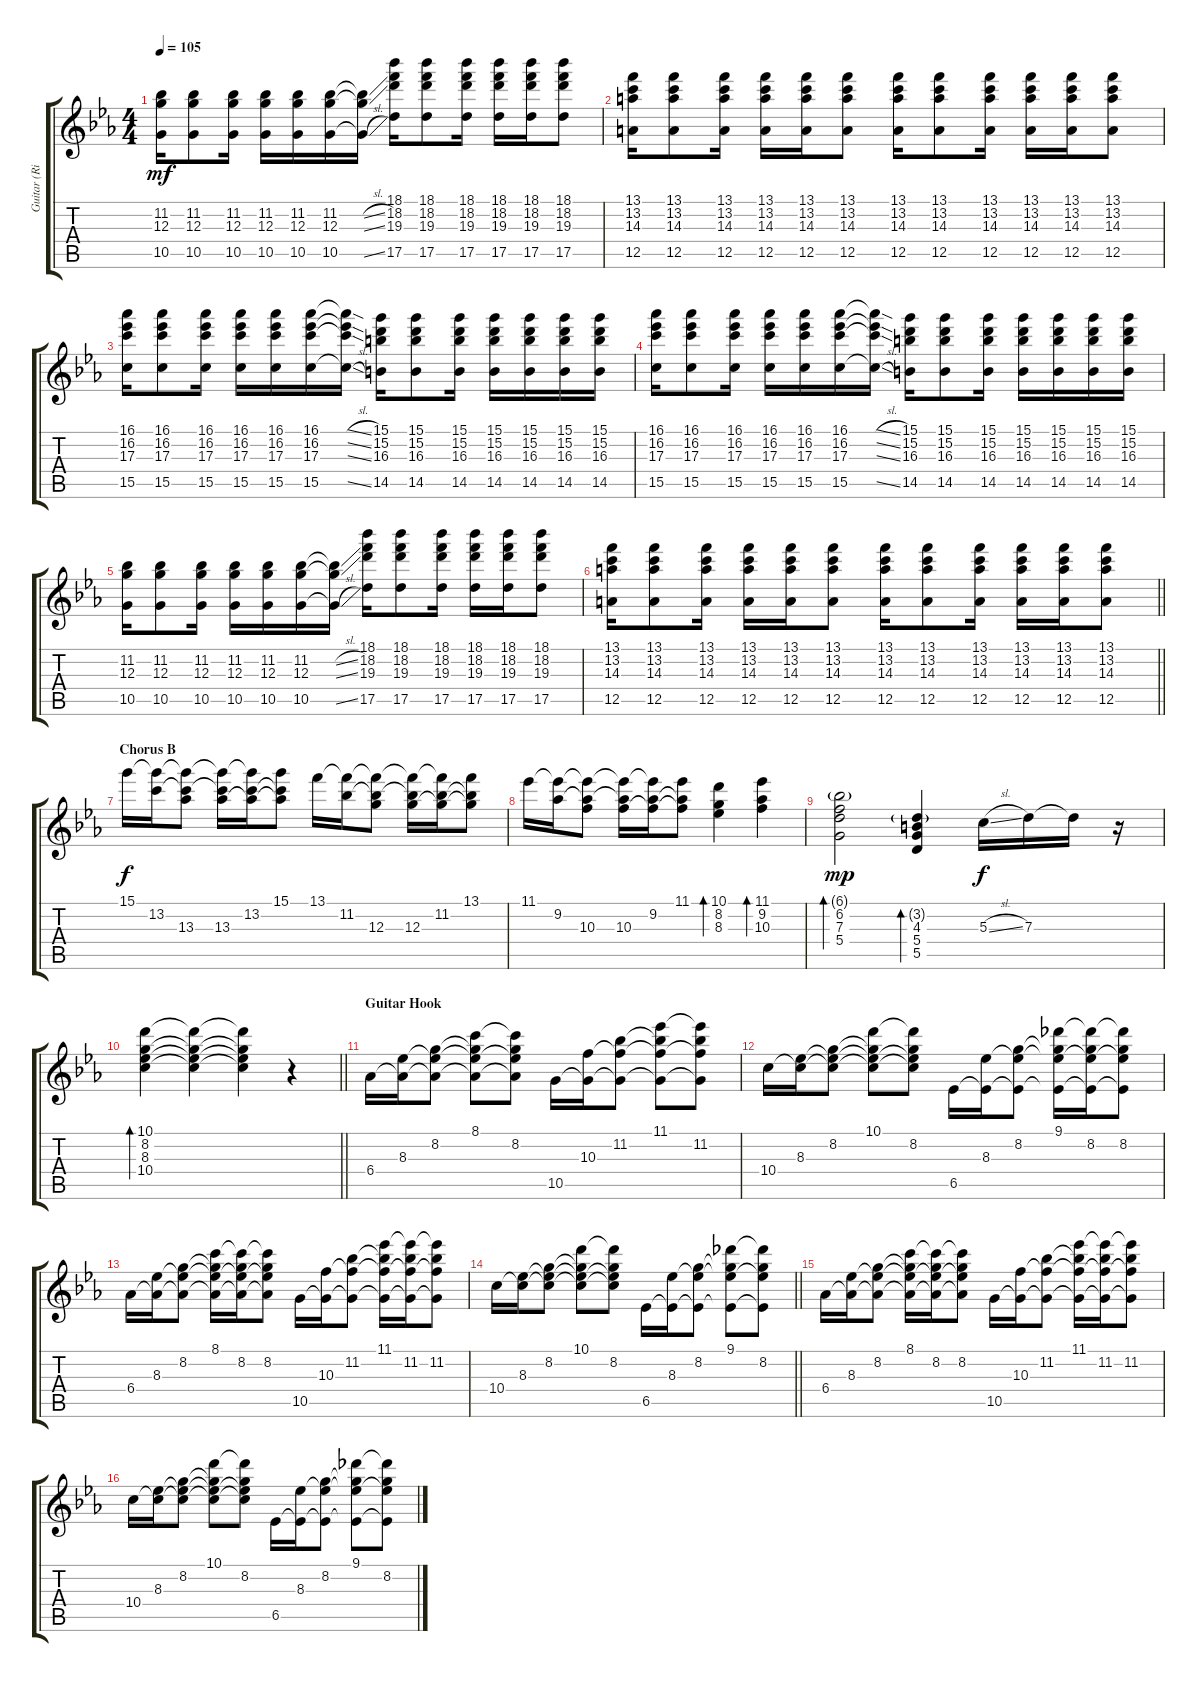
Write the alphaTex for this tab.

\track ("Guitar (Right)" "Guitar (Ri") {instrument overdrivenguitar}
\staff {score tabs}
\tuning (E4 B3 G3 D3 A2 E2) {hide}
\ts (4 4)
\tempo 105
\clef g2
\ks eb
(11.2 12.3 10.5).16{dy mf} (11.2 12.3 10.5).8 (11.2 12.3 10.5).16 (11.2 12.3 10.5).16 (11.2 12.3 10.5).16 (11.2 12.3 10.5).16 (11.2{sl t} 12.3{sl t} 10.5{sl t}).16 (18.1 18.2 19.3 17.5).16 (18.1 18.2 19.3 17.5).8 (18.1 18.2 19.3 17.5).16 (18.1 18.2 19.3 17.5).16 (18.1 18.2 19.3 17.5).16 (18.1 18.2 19.3 17.5).8 |
(13.1 13.2 14.3 12.5).16 (13.1 13.2 14.3 12.5).8 (13.1 13.2 14.3 12.5).16 (13.1 13.2 14.3 12.5).16 (13.1 13.2 14.3 12.5).16 (13.1 13.2 14.3 12.5).8 (13.1 13.2 14.3 12.5).16 (13.1 13.2 14.3 12.5).8 (13.1 13.2 14.3 12.5).16 (13.1 13.2 14.3 12.5).16 (13.1 13.2 14.3 12.5).16 (13.1 13.2 14.3 12.5).8 |
(16.1 16.2 17.3 15.5).16 (16.1 16.2 17.3 15.5).8 (16.1 16.2 17.3 15.5).16 (16.1 16.2 17.3 15.5).16 (16.1 16.2 17.3 15.5).16 (16.1 16.2 17.3 15.5).16 (16.1{sl t} 16.2{sl t} 17.3{sl t} 15.5{sl t}).16 (15.1 15.2 16.3 14.5).16 (15.1 15.2 16.3 14.5).8 (15.1 15.2 16.3 14.5).16 (15.1 15.2 16.3 14.5).16 (15.1 15.2 16.3 14.5).16 (15.1 15.2 16.3 14.5).16 (15.1 15.2 16.3 14.5).16 |
(16.1 16.2 17.3 15.5).16 (16.1 16.2 17.3 15.5).8 (16.1 16.2 17.3 15.5).16 (16.1 16.2 17.3 15.5).16 (16.1 16.2 17.3 15.5).16 (16.1 16.2 17.3 15.5).16 (16.1{sl t} 16.2{sl t} 17.3{sl t} 15.5{sl t}).16 (15.1 15.2 16.3 14.5).16 (15.1 15.2 16.3 14.5).8 (15.1 15.2 16.3 14.5).16 (15.1 15.2 16.3 14.5).16 (15.1 15.2 16.3 14.5).16 (15.1 15.2 16.3 14.5).16 (15.1 15.2 16.3 14.5).16 |
(11.2 12.3 10.5).16 (11.2 12.3 10.5).8 (11.2 12.3 10.5).16 (11.2 12.3 10.5).16 (11.2 12.3 10.5).16 (11.2 12.3 10.5).16 (11.2{sl t} 12.3{sl t} 10.5{sl t}).16 (18.1 18.2 19.3 17.5).16 (18.1 18.2 19.3 17.5).8 (18.1 18.2 19.3 17.5).16 (18.1 18.2 19.3 17.5).16 (18.1 18.2 19.3 17.5).16 (18.1 18.2 19.3 17.5).8 |
\barLineRight lightlight
(13.1 13.2 14.3 12.5).16 (13.1 13.2 14.3 12.5).8 (13.1 13.2 14.3 12.5).16 (13.1 13.2 14.3 12.5).16 (13.1 13.2 14.3 12.5).16 (13.1 13.2 14.3 12.5).8 (13.1 13.2 14.3 12.5).16 (13.1 13.2 14.3 12.5).8 (13.1 13.2 14.3 12.5).16 (13.1 13.2 14.3 12.5).16 (13.1 13.2 14.3 12.5).16 (13.1 13.2 14.3 12.5).8 |
\section ("" "Chorus B")
15.1.16{dy f} (15.1{t} 13.2).16 (15.1{t} 13.2{t} 13.3).8 (15.1{t} 13.2{t} 13.3).16 (15.1{t} 13.2 13.3{t}).16 (15.1 13.2{t} 13.3{t}).8 13.1.16 (13.1{t} 11.2).16 (13.1{t} 11.2{t} 12.3).8 (13.1{t} 11.2{t} 12.3).16 (13.1{t} 11.2 12.3{t}).16 (13.1 11.2{t} 12.3{t}).8 |
11.1.16 (11.1{t} 9.2).16 (11.1{t} 9.2{t} 10.3).8 (11.1{t} 9.2{t} 10.3).16 (11.1{t} 9.2 10.3{t}).16 (11.1 9.2{t} 10.3{t}).8 (10.1 8.2 8.3).4{bd 60} (11.1 9.2 10.3).4{bd 60} |
(6.1{g} 6.2 7.3 5.4).2{bd 60 dy mp} (3.2{g} 4.3 5.4 5.5).4{bd 60} 5.3{sl}.16{dy f} 7.3.16 7.3{t}.16 r.16 |
\barLineRight lightlight
(10.1 8.2 8.3 10.4).4{bd 60} (10.1{t} 8.2{t} 8.3{t} 10.4{t}).4 (10.1{t} 8.2{t} 8.3{t} 10.4{t}).4 r.4 |
\section ("" "Guitar Hook")
6.4.16 (8.3 6.4{t}).16 (8.2 8.3{t} 6.4{t}).8 (8.1 8.2{t} 8.3{t} 6.4{t}).8 (8.1{t} 8.2 8.3{t} 6.4{t}).8 10.5.16 (10.3 10.5{t}).16 (11.2 10.3{t} 10.5{t}).8 (11.1 11.2{t} 10.3{t} 10.5{t}).8 (11.1{t} 11.2 10.3{t} 10.5{t}).8 |
10.4.16 (8.3 10.4{t}).16 (8.2 8.3{t} 10.4{t}).8 (10.1 8.2{t} 8.3{t} 10.4{t}).8 (10.1{t} 8.2 8.3{t} 10.4{t}).8 6.5.16 (8.3 6.5{t}).16 (8.2 8.3{t} 6.5{t}).8 (9.1 8.2{t} 8.3{t} 6.5{t}).16 (9.1{t} 8.2 8.3{t} 6.5{t}).16 (9.1{t} 8.2 8.3{t} 6.5{t}).8 |
6.4.16 (8.3 6.4{t}).16 (8.2 8.3{t} 6.4{t}).8 (8.1 8.2{t} 8.3{t} 6.4{t}).16 (8.1{t} 8.2 8.3{t} 6.4{t}).16 (8.1{t} 8.2 8.3{t} 6.4{t}).8 10.5.16 (10.3 10.5{t}).16 (11.2 10.3{t} 10.5{t}).8 (11.1 11.2{t} 10.3{t} 10.5{t}).16 (11.1{t} 11.2 10.3{t} 10.5{t}).16 (11.1{t} 11.2 10.3{t} 10.5{t}).8 |
\barLineRight lightlight
10.4.16 (8.3 10.4{t}).16 (8.2 8.3{t} 10.4{t}).8 (10.1 8.2{t} 8.3{t} 10.4{t}).8 (10.1{t} 8.2 8.3{t} 10.4{t}).8 6.5.16 (8.3 6.5{t}).16 (8.2 8.3{t} 6.5{t}).8 (9.1 8.2{t} 8.3{t} 6.5{t}).8 (9.1{t} 8.2 8.3{t} 6.5{t}).8 |
6.4.16 (8.3 6.4{t}).16 (8.2 8.3{t} 6.4{t}).8 (8.1 8.2{t} 8.3{t} 6.4{t}).16 (8.1{t} 8.2 8.3{t} 6.4{t}).16 (8.1{t} 8.2 8.3{t} 6.4{t}).8 10.5.16 (10.3 10.5{t}).16 (11.2 10.3{t} 10.5{t}).8 (11.1 11.2{t} 10.3{t} 10.5{t}).16 (11.1{t} 11.2 10.3{t} 10.5{t}).16 (11.1{t} 11.2 10.3{t} 10.5{t}).8 |
10.4.16 (8.3 10.4{t}).16 (8.2 8.3{t} 10.4{t}).8 (10.1 8.2{t} 8.3{t} 10.4{t}).8 (10.1{t} 8.2 8.3{t} 10.4{t}).8 6.5.16 (8.3 6.5{t}).16 (8.2 8.3{t} 6.5{t}).8 (9.1 8.2{t} 8.3{t} 6.5{t}).8 (9.1{t} 8.2 8.3{t} 6.5{t}).8
